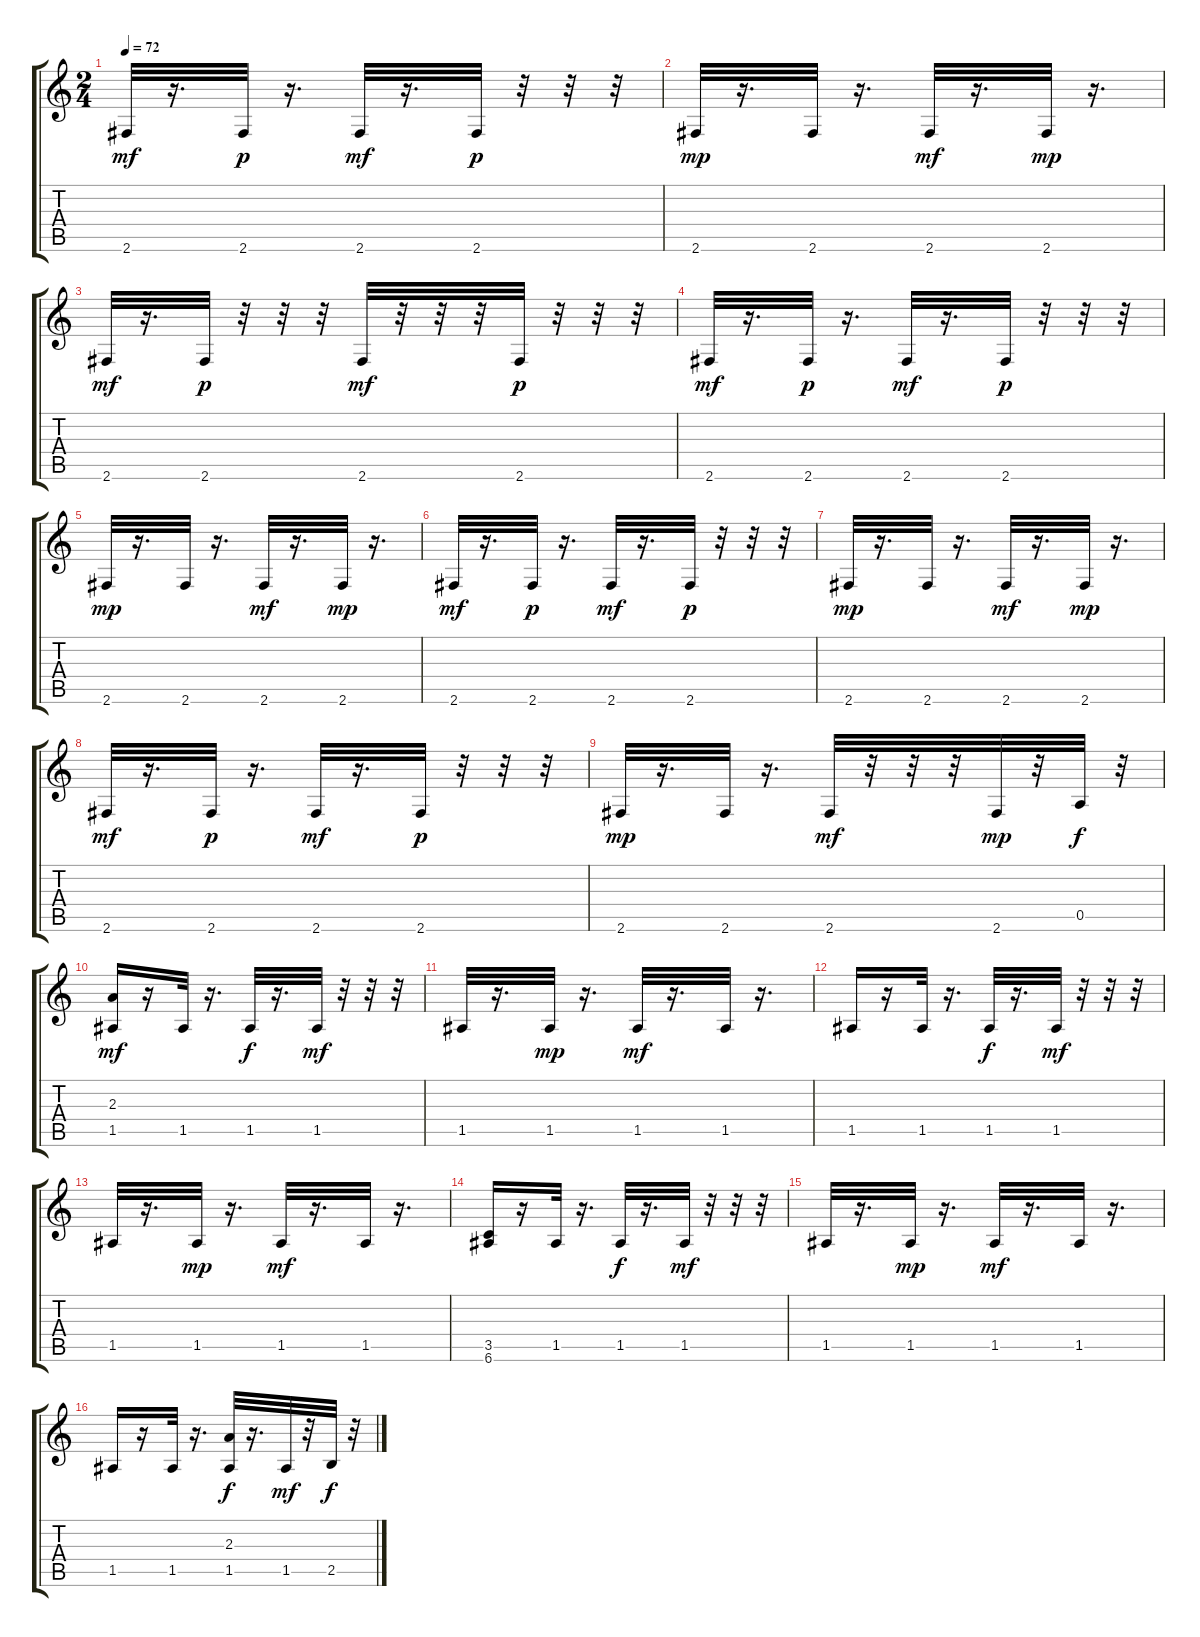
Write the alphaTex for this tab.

\track "" {instrument acousticguitarnylon}
\staff {score tabs}
\tuning (E4 B3 G3 D3 A2 E2) {hide}
\ts (2 4)
\tempo 72
\clef g2
\ks c
2.6.32{dy mf} r.16{d} 2.6.32{dy p} r.16{d} 2.6.32{dy mf} r.16{d} 2.6.32{dy p} r.32 r.32 r.32 |
2.6.32{dy mp} r.16{d} 2.6.32 r.16{d} 2.6.32{dy mf} r.16{d} 2.6.32{dy mp} r.16{d} |
2.6.32{dy mf} r.16{d} 2.6.32{dy p} r.32 r.32 r.32 2.6.32{dy mf} r.32 r.32 r.32 2.6.32{dy p} r.32 r.32 r.32 |
2.6.32{dy mf} r.16{d} 2.6.32{dy p} r.16{d} 2.6.32{dy mf} r.16{d} 2.6.32{dy p} r.32 r.32 r.32 |
2.6.32{dy mp} r.16{d} 2.6.32 r.16{d} 2.6.32{dy mf} r.16{d} 2.6.32{dy mp} r.16{d} |
2.6.32{dy mf} r.16{d} 2.6.32{dy p} r.16{d} 2.6.32{dy mf} r.16{d} 2.6.32{dy p} r.32 r.32 r.32 |
2.6.32{dy mp} r.16{d} 2.6.32 r.16{d} 2.6.32{dy mf} r.16{d} 2.6.32{dy mp} r.16{d} |
2.6.32{dy mf} r.16{d} 2.6.32{dy p} r.16{d} 2.6.32{dy mf} r.16{d} 2.6.32{dy p} r.32 r.32 r.32 |
2.6.32{dy mp} r.16{d} 2.6.32 r.16{d} 2.6.32{dy mf} r.32 r.32 r.32 2.6.32{dy mp} r.32 0.5.32{dy f} r.32 |
(2.3 1.5).16{dy mf} r.16 1.5.32 r.16{d} 1.5.32{dy f} r.16{d} 1.5.32{dy mf} r.32 r.32 r.32 |
1.5.32 r.16{d} 1.5.32{dy mp} r.16{d} 1.5.32{dy mf} r.16{d} 1.5.32 r.16{d} |
1.5.16 r.16 1.5.32 r.16{d} 1.5.32{dy f} r.16{d} 1.5.32{dy mf} r.32 r.32 r.32 |
1.5.32 r.16{d} 1.5.32{dy mp} r.16{d} 1.5.32{dy mf} r.16{d} 1.5.32 r.16{d} |
(3.5 6.6).16 r.16 1.5.32 r.16{d} 1.5.32{dy f} r.16{d} 1.5.32{dy mf} r.32 r.32 r.32 |
1.5.32 r.16{d} 1.5.32{dy mp} r.16{d} 1.5.32{dy mf} r.16{d} 1.5.32 r.16{d} |
1.5.16 r.16 1.5.32 r.16{d} (2.3 1.5).32{dy f} r.16{d} 1.5.32{dy mf} r.32 2.5.32{dy f} r.32
